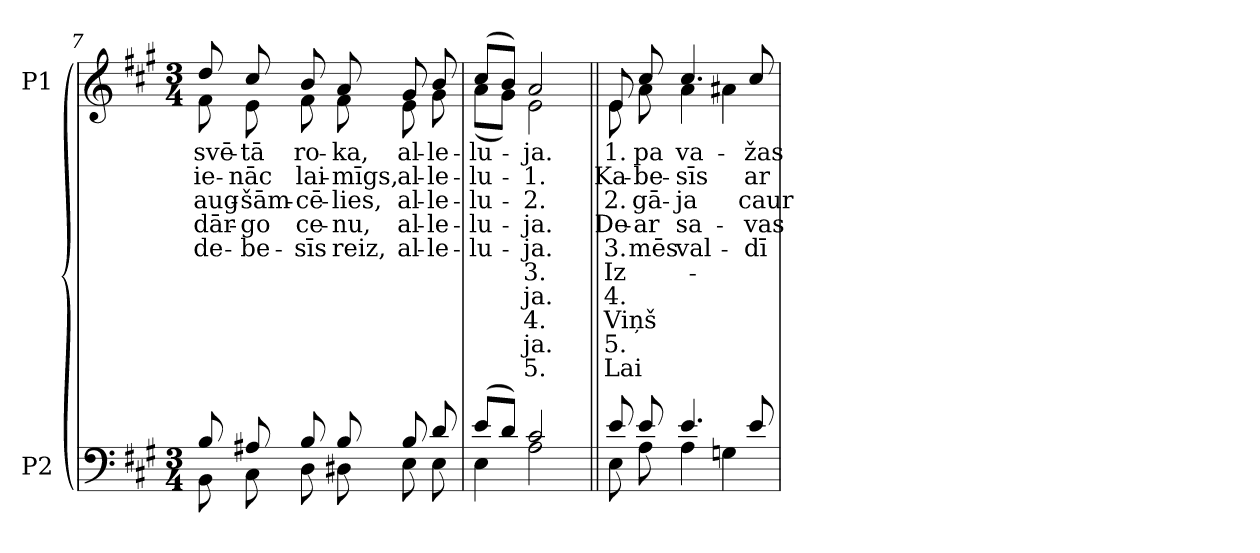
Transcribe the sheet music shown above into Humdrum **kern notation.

**kern	**kern	**text	**text	**text	**text	**text	**text	**text	**text	**text	**text
*part2	*part1	*part1	*part1	*part1	*part1	*part1	*part1	*part1	*part1	*part1	*part1
*staff2	*staff1	*staff1	*staff1	*staff1	*staff1	*staff1	*staff1	*staff1	*staff1	*staff1	*staff1
*I"P2	*I"P1	*	*	*	*	*	*	*	*	*	*
*clefF4	*clefG2	*	*	*	*	*	*	*	*	*	*
*k[f#c#g#]	*k[f#c#g#]	*	*	*	*	*	*	*	*	*	*
*A:	*A:	*	*	*	*	*	*	*	*	*	*
*M3/4	*M3/4	*	*	*	*	*	*	*	*	*	*
=7	=7	=7	=7	=7	=7	=7	=7	=7	=7	=7	=7
*^	*	*	*	*	*	*	*	*	*	*	*
!	!	!	!LO:LY:b:color=#000000	!LO:LY:b:color=#000000	!LO:LY:b:color=#000000	!LO:LY:b:color=#000000	!LO:LY:b:color=#000000	!	!	!	!	!
*	*	*^	*	*	*	*	*	*	*	*	*	*
8Bi/	8BBi\	8ddi/	8f#i\	svē-	ie-	aug-	dār-	de-	.	.	.	.	.
!	!	!	!	!LO:LY:b:color=#000000	!LO:LY:b:color=#000000	!LO:LY:b:color=#000000	!LO:LY:b:color=#000000	!LO:LY:b:color=#000000	!	!	!	!	!
8A#Xi/	8C#i\	8cc#i/	8ei\	-tā	-nāc	-šām-	-go	-be-	.	.	.	.	.
!	!	!	!	!LO:LY:b:color=#000000	!LO:LY:b:color=#000000	!LO:LY:b:color=#000000	!LO:LY:b:color=#000000	!LO:LY:b:color=#000000	!	!	!	!	!
8Bi/	8Di\	8bi/	8f#i\	ro-	lai-	-cē-	ce-	-sīs	.	.	.	.	.
!	!	!	!	!LO:LY:b:color=#000000	!LO:LY:b:color=#000000	!LO:LY:b:color=#000000	!LO:LY:b:color=#000000	!LO:LY:b:color=#000000	!	!	!	!	!
8Bi/	8D#Xi\	8ai/	8f#i\	-ka,	-mīgs,	-lies,	-nu,	reiz,	.	.	.	.	.
!	!	!	!	!LO:LY:b:color=#000000	!LO:LY:b:color=#000000	!LO:LY:b:color=#000000	!LO:LY:b:color=#000000	!LO:LY:b:color=#000000	!	!	!	!	!
8Bi/	8Ei\	8g#i/	8ei\	al-	al-	al-	al-	al-	.	.	.	.	.
!	!	!	!	!LO:LY:b:color=#000000	!LO:LY:b:color=#000000	!LO:LY:b:color=#000000	!LO:LY:b:color=#000000	!LO:LY:b:color=#000000	!	!	!	!	!
8di/	8Ei\	8bi/	8g#i\	-le-	-le-	-le-	-le-	-le-	.	.	.	.	.
=8	=8	=8	=8	=8	=8	=8	=8	=8	=8	=8	=8	=8	=8
!	!	!	!	!LO:LY:b:color=#000000	!LO:LY:b:color=#000000	!LO:LY:b:color=#000000	!LO:LY:b:color=#000000	!LO:LY:b:color=#000000	!	!	!	!	!
(8ei/L	4Ei\	(8cc#i/L	(8ai\L	-lu-	-lu-	-lu-	-lu-	-lu-	.	.	.	.	.
8di/J)	.	8bi/J)	8g#i\J)	.	.	.	.	.	.	.	.	.	.
!	!	!	!	!LO:LY:b:color=#000000	!LO:LY:b:color=#000000	!LO:LY:b:color=#000000	!LO:LY:b:color=#000000	!LO:LY:b:color=#000000	!LO:LY:b:color=#000000	!LO:LY:b:color=#000000	!LO:LY:b:color=#000000	!LO:LY:b:color=#000000	!LO:LY:b:color=#000000
2c#i/	2Ai\	2ai/	2ei\	-ja.	1.	2.	-ja.	-ja.	3.	-ja.	4.	-ja.	5.
!!LO:LB:g=z	!!
=9||	=9||	=9||	=9||	=9||	=9||	=9||	=9||	=9||	=9||	=9||	=9||	=9||	=9||
!	!	!	!	!LO:LY:b:color=#000000	!LO:LY:b:color=#000000	!LO:LY:b:color=#000000	!LO:LY:b:color=#000000	!LO:LY:b:color=#000000	!LO:LY:b:color=#000000	!LO:LY:b:color=#000000	!LO:LY:b:color=#000000	!LO:LY:b:color=#000000	!LO:LY:b:color=#000000
8ei/	8Ei\	8ei/	8ei\	1.	Ka-	2.	De-	3.	Iz-	4.	Viņš	5.	Lai
!	!	!	!	!LO:LY:b:color=#000000	!LO:LY:b:color=#000000	!LO:LY:b:color=#000000	!LO:LY:b:color=#000000	!LO:LY:b:color=#000000	!	!	!	!	!
8ei/	8Ai\	8cc#i/	8ai\	-pa	-be-	-gā-	ar	mēs	.	.	.	.	.
!	!	!	!	!LO:LY:b:color=#000000	!LO:LY:b:color=#000000	!LO:LY:b:color=#000000	!LO:LY:b:color=#000000	!LO:LY:b:color=#000000	!	!	!	!	!
4.ei/	4Ai\	4.cc#i/	4ai\	va-	-sīs	-ja	sa-	val-	.	.	.	.	.
.	4Gni\	.	4a#Xi\	.	.	.	.	.	.	.	.	.	.
!	!	!	!	!LO:LY:b:color=#000000	!LO:LY:b:color=#000000	!LO:LY:b:color=#000000	!LO:LY:b:color=#000000	!LO:LY:b:color=#000000	!	!	!	!	!
8ei/	.	8cc#i/	.	-žas	ar	caur	-vas	-dī-	.	.	.	.	.
*v	*v	*	*	*	*	*	*	*	*	*	*	*	*
*	*v	*v	*	*	*	*	*	*	*	*	*	*
=	=	=	=	=	=	=	=	=	=	=	=
*-	*-	*-	*-	*-	*-	*-	*-	*-	*-	*-	*-
